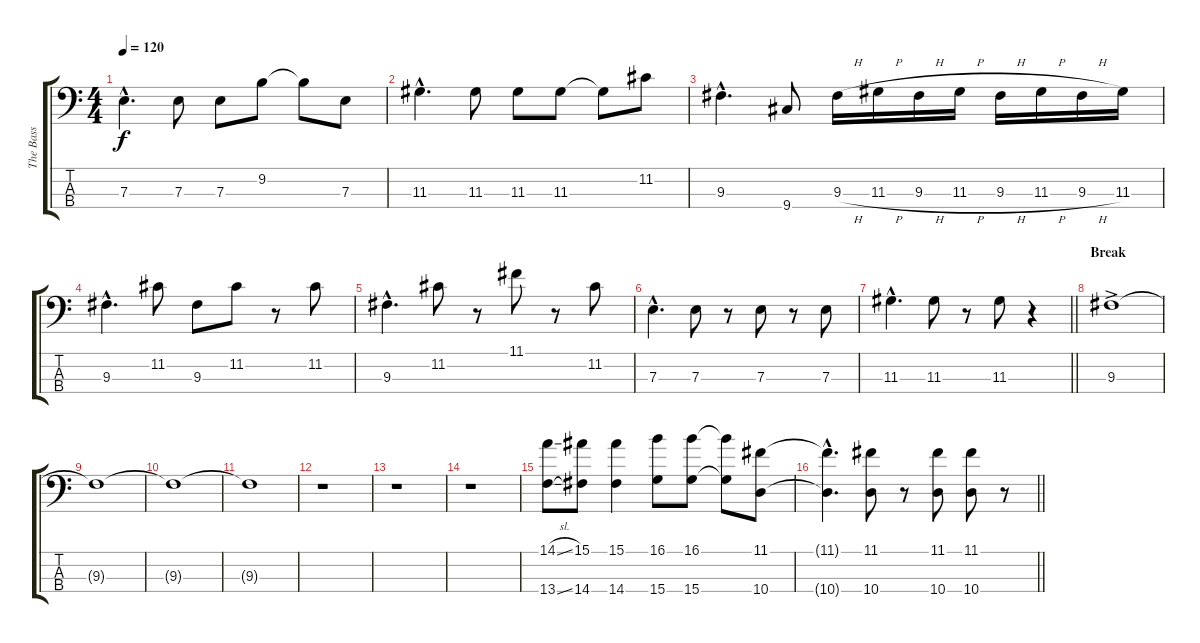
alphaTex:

\track ("The Bass" "The Bass") {instrument electricbassfinger}
\staff {score tabs}
\tuning (G2 D2 A1 E1) {hide}
\ts (4 4)
\tempo 120
\clef f4
\ks c
7.3{hac}.4{d dy f} 7.3.8 7.3.8 9.2.8 9.2{t}.8 7.3.8 |
11.3{hac}.4{d} 11.3.8 11.3.8 11.3.8 11.3{t}.8 11.2.8 |
9.3{hac}.4{d} 9.4.8 9.3{h}.16 11.3{h}.16 9.3{h}.16 11.3{h}.16 9.3{h}.16 11.3{h}.16 9.3{h}.16 11.3.16 |
9.3{hac}.4{d} 11.2.8 9.3.8 11.2.8 r.8 11.2.8 |
9.3{hac}.4{d} 11.2.8 r.8 11.1.8 r.8 11.2.8 |
7.3{hac}.4{d} 7.3.8 r.8 7.3.8 r.8 7.3.8 |
\barLineRight lightlight
11.3{hac}.4{d} 11.3.8 r.8 11.3.8 r.4 |
\section ("" "Break")
9.3{ac}.1 |
9.3{t}.1 |
9.3{t}.1 |
9.3{t}.1 |
r.1 |
r.1 |
r.1 |
(14.1{sl} 13.4{sl}).8{volume 10} (15.1 14.4).8 (15.1 14.4).4 (16.1 15.4).8 (16.1 15.4).8 (16.1{t} 15.4{t}).8 (11.1 10.4).8 |
\barLineRight lightlight
(11.1{hac t} 10.4{hac t}).4{d} (11.1 10.4).8 r.8 (11.1 10.4).8 (11.1 10.4).8 r.8
